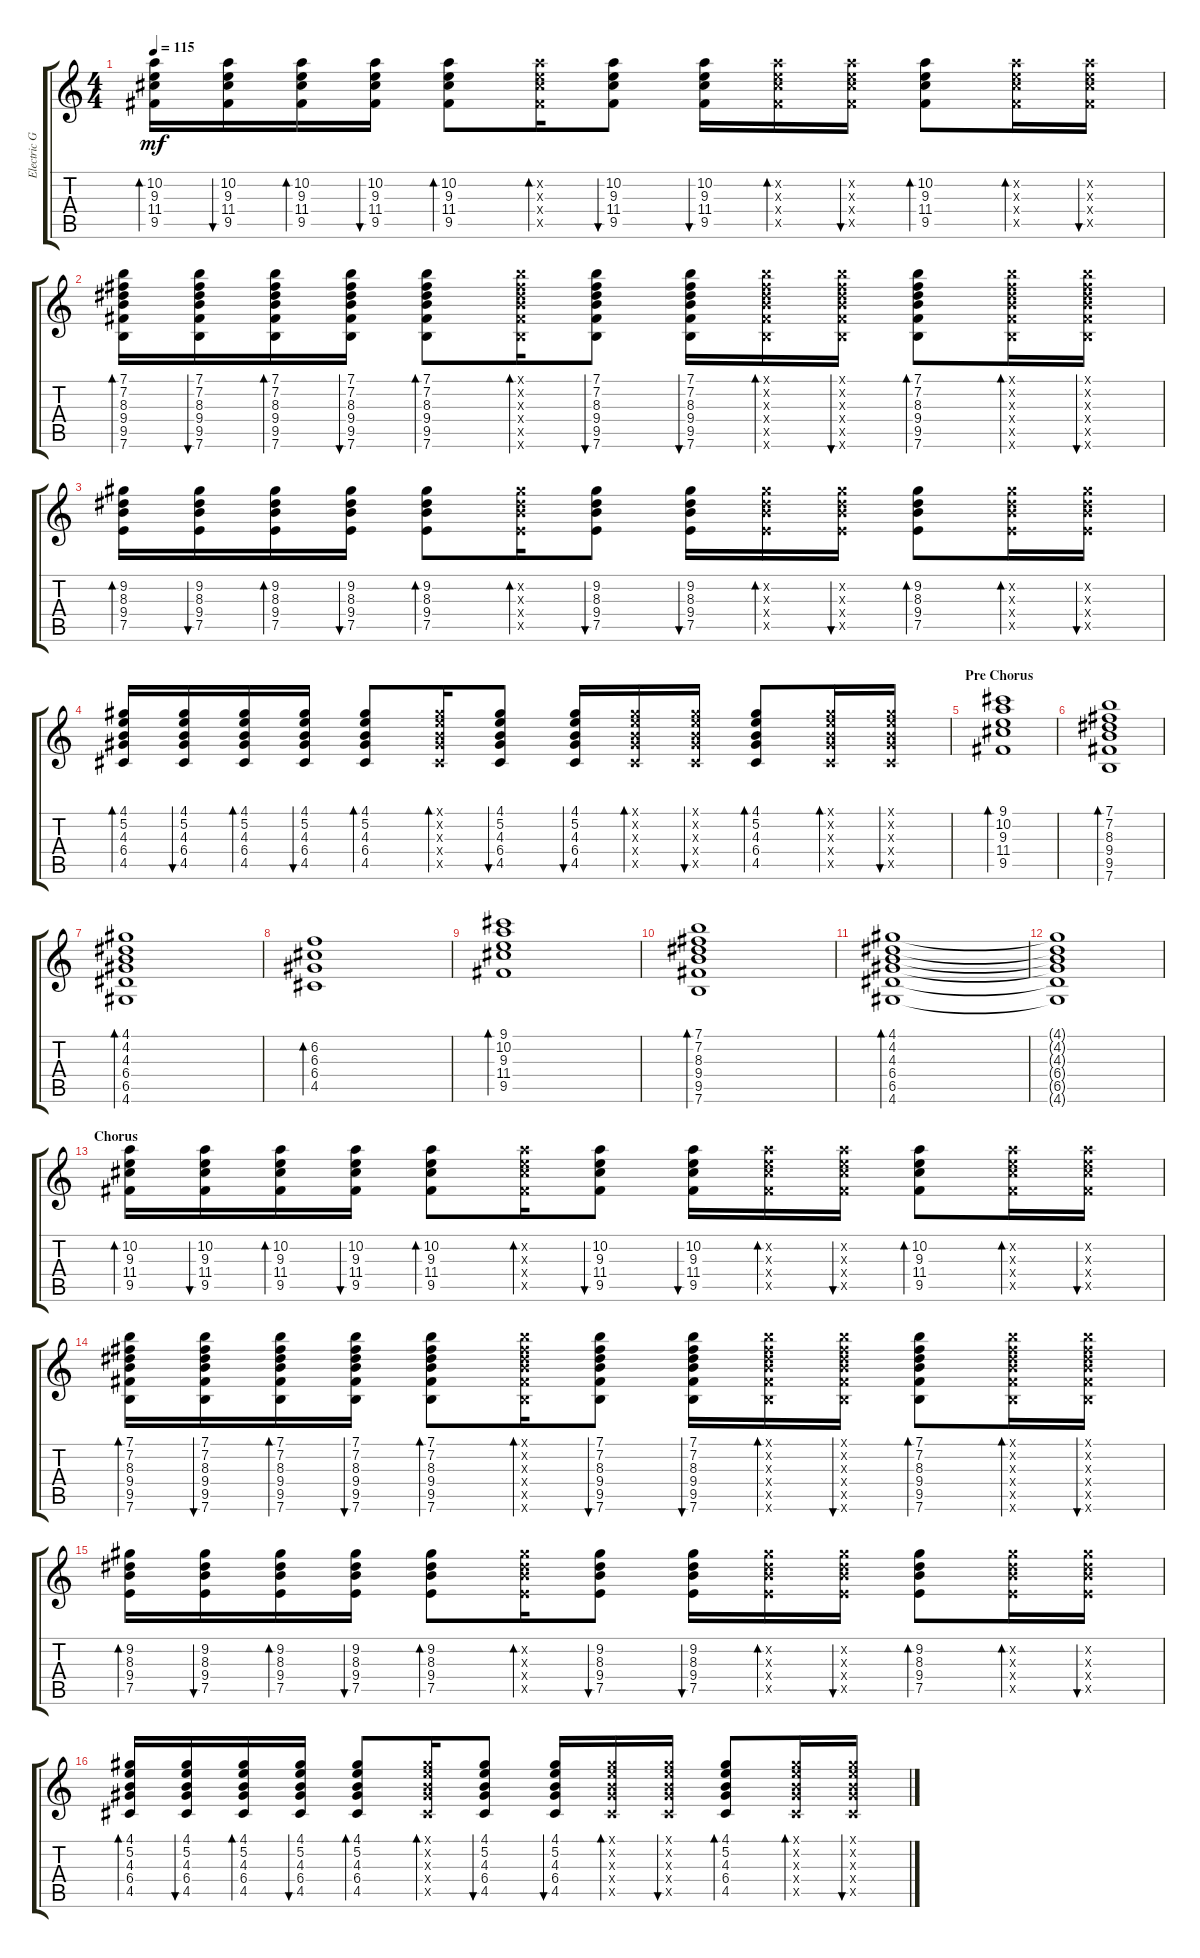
\track ("Electric Guitar" "Electric G") {instrument electricguitarclean}
\staff {score tabs}
\tuning (E4 B3 G3 D3 A2 E2) {hide}
\ts (4 4)
\tempo 115
\clef g2
\ks c
(10.2 9.3 11.4 9.5).16{bd 30 dy mf} (10.2 9.3 11.4 9.5).16{bu 30} (10.2 9.3 11.4 9.5).16{bd 30} (10.2 9.3 11.4 9.5).16{bu 30} (10.2 9.3 11.4 9.5).8{bd 30} (10.2{x} 9.3{x} 11.4{x} 9.5{x}).16{bd 30} (10.2 9.3 11.4 9.5).8{bu 30} (10.2 9.3 11.4 9.5).16{bu 30} (10.2{x} 9.3{x} 11.4{x} 9.5{x}).16{bd 30} (10.2{x} 9.3{x} 11.4{x} 9.5{x}).16{bu 30} (10.2 9.3 11.4 9.5).8{bd 30} (10.2{x} 9.3{x} 11.4{x} 9.5{x}).16{bd 30} (10.2{x} 9.3{x} 11.4{x} 9.5{x}).16{bu 30} |
(7.1 7.2 8.3 9.4 9.5 7.6).16{bd 30} (7.1 7.2 8.3 9.4 9.5 7.6).16{bu 30} (7.1 7.2 8.3 9.4 9.5 7.6).16{bd 30} (7.1 7.2 8.3 9.4 9.5 7.6).16{bu 30} (7.1 7.2 8.3 9.4 9.5 7.6).8{bd 30} (7.1{x} 7.2{x} 8.3{x} 9.4{x} 9.5{x} 7.6{x}).16{bd 30} (7.1 7.2 8.3 9.4 9.5 7.6).8{bu 30} (7.1 7.2 8.3 9.4 9.5 7.6).16{bu 30} (7.1{x} 7.2{x} 8.3{x} 9.4{x} 9.5{x} 7.6{x}).16{bd 30} (7.1{x} 7.2{x} 8.3{x} 9.4{x} 9.5{x} 7.6{x}).16{bu 30} (7.1 7.2 8.3 9.4 9.5 7.6).8{bd 30} (7.1{x} 7.2{x} 8.3{x} 9.4{x} 9.5{x} 7.6{x}).16{bd 30} (7.1{x} 7.2{x} 8.3{x} 9.4{x} 9.5{x} 7.6{x}).16{bu 30} |
(9.2 8.3 9.4 7.5).16{bd 30} (9.2 8.3 9.4 7.5).16{bu 30} (9.2 8.3 9.4 7.5).16{bd 30} (9.2 8.3 9.4 7.5).16{bu 30} (9.2 8.3 9.4 7.5).8{bd 30} (9.2{x} 8.3{x} 9.4{x} 7.5{x}).16{bd 30} (9.2 8.3 9.4 7.5).8{bu 30} (9.2 8.3 9.4 7.5).16{bu 30} (9.2{x} 8.3{x} 9.4{x} 7.5{x}).16{bd 30} (9.2{x} 8.3{x} 9.4{x} 7.5{x}).16{bu 30} (9.2 8.3 9.4 7.5).8{bd 30} (9.2{x} 8.3{x} 9.4{x} 7.5{x}).16{bd 30} (9.2{x} 8.3{x} 9.4{x} 7.5{x}).16{bu 30} |
(4.1 5.2 4.3 6.4 4.5).16{bd 30} (4.1 5.2 4.3 6.4 4.5).16{bu 30} (4.1 5.2 4.3 6.4 4.5).16{bd 30} (4.1 5.2 4.3 6.4 4.5).16{bu 30} (4.1 5.2 4.3 6.4 4.5).8{bd 30} (4.1{x} 5.2{x} 4.3{x} 6.4{x} 4.5{x}).16{bd 30} (4.1 5.2 4.3 6.4 4.5).8{bu 30} (4.1 5.2 4.3 6.4 4.5).16{bu 30} (4.1{x} 5.2{x} 4.3{x} 6.4{x} 4.5{x}).16{bd 30} (4.1{x} 5.2{x} 4.3{x} 6.4{x} 4.5{x}).16{bu 30} (4.1 5.2 4.3 6.4 4.5).8{bd 30} (4.1{x} 5.2{x} 4.3{x} 6.4{x} 4.5{x}).16{bd 30} (4.1{x} 5.2{x} 4.3{x} 6.4{x} 4.5{x}).16{bu 30} |
\section ("" "Pre Chorus")
(9.1 10.2 9.3 11.4 9.5).1{bd 120} |
(7.1 7.2 8.3 9.4 9.5 7.6).1{bd 120} |
(4.1 4.2 4.3 6.4 6.5 4.6).1{bd 120} |
(6.2 6.3 6.4 4.5).1{bd 120} |
(9.1 10.2 9.3 11.4 9.5).1{bd 120} |
(7.1 7.2 8.3 9.4 9.5 7.6).1{bd 120} |
(4.1 4.2 4.3 6.4 6.5 4.6).1{bd 120} |
(4.1{t} 4.2{t} 4.3{t} 6.4{t} 6.5{t} 4.6{t}).1 |
\section ("" "Chorus")
(10.2 9.3 11.4 9.5).16{bd 30} (10.2 9.3 11.4 9.5).16{bu 30} (10.2 9.3 11.4 9.5).16{bd 30} (10.2 9.3 11.4 9.5).16{bu 30} (10.2 9.3 11.4 9.5).8{bd 30} (10.2{x} 9.3{x} 11.4{x} 9.5{x}).16{bd 30} (10.2 9.3 11.4 9.5).8{bu 30} (10.2 9.3 11.4 9.5).16{bu 30} (10.2{x} 9.3{x} 11.4{x} 9.5{x}).16{bd 30} (10.2{x} 9.3{x} 11.4{x} 9.5{x}).16{bu 30} (10.2 9.3 11.4 9.5).8{bd 30} (10.2{x} 9.3{x} 11.4{x} 9.5{x}).16{bd 30} (10.2{x} 9.3{x} 11.4{x} 9.5{x}).16{bu 30} |
(7.1 7.2 8.3 9.4 9.5 7.6).16{bd 30} (7.1 7.2 8.3 9.4 9.5 7.6).16{bu 30} (7.1 7.2 8.3 9.4 9.5 7.6).16{bd 30} (7.1 7.2 8.3 9.4 9.5 7.6).16{bu 30} (7.1 7.2 8.3 9.4 9.5 7.6).8{bd 30} (7.1{x} 7.2{x} 8.3{x} 9.4{x} 9.5{x} 7.6{x}).16{bd 30} (7.1 7.2 8.3 9.4 9.5 7.6).8{bu 30} (7.1 7.2 8.3 9.4 9.5 7.6).16{bu 30} (7.1{x} 7.2{x} 8.3{x} 9.4{x} 9.5{x} 7.6{x}).16{bd 30} (7.1{x} 7.2{x} 8.3{x} 9.4{x} 9.5{x} 7.6{x}).16{bu 30} (7.1 7.2 8.3 9.4 9.5 7.6).8{bd 30} (7.1{x} 7.2{x} 8.3{x} 9.4{x} 9.5{x} 7.6{x}).16{bd 30} (7.1{x} 7.2{x} 8.3{x} 9.4{x} 9.5{x} 7.6{x}).16{bu 30} |
(9.2 8.3 9.4 7.5).16{bd 30} (9.2 8.3 9.4 7.5).16{bu 30} (9.2 8.3 9.4 7.5).16{bd 30} (9.2 8.3 9.4 7.5).16{bu 30} (9.2 8.3 9.4 7.5).8{bd 30} (9.2{x} 8.3{x} 9.4{x} 7.5{x}).16{bd 30} (9.2 8.3 9.4 7.5).8{bu 30} (9.2 8.3 9.4 7.5).16{bu 30} (9.2{x} 8.3{x} 9.4{x} 7.5{x}).16{bd 30} (9.2{x} 8.3{x} 9.4{x} 7.5{x}).16{bu 30} (9.2 8.3 9.4 7.5).8{bd 30} (9.2{x} 8.3{x} 9.4{x} 7.5{x}).16{bd 30} (9.2{x} 8.3{x} 9.4{x} 7.5{x}).16{bu 30} |
(4.1 5.2 4.3 6.4 4.5).16{bd 30} (4.1 5.2 4.3 6.4 4.5).16{bu 30} (4.1 5.2 4.3 6.4 4.5).16{bd 30} (4.1 5.2 4.3 6.4 4.5).16{bu 30} (4.1 5.2 4.3 6.4 4.5).8{bd 30} (4.1{x} 5.2{x} 4.3{x} 6.4{x} 4.5{x}).16{bd 30} (4.1 5.2 4.3 6.4 4.5).8{bu 30} (4.1 5.2 4.3 6.4 4.5).16{bu 30} (4.1{x} 5.2{x} 4.3{x} 6.4{x} 4.5{x}).16{bd 30} (4.1{x} 5.2{x} 4.3{x} 6.4{x} 4.5{x}).16{bu 30} (4.1 5.2 4.3 6.4 4.5).8{bd 30} (4.1{x} 5.2{x} 4.3{x} 6.4{x} 4.5{x}).16{bd 30} (4.1{x} 5.2{x} 4.3{x} 6.4{x} 4.5{x}).16{bu 30}
